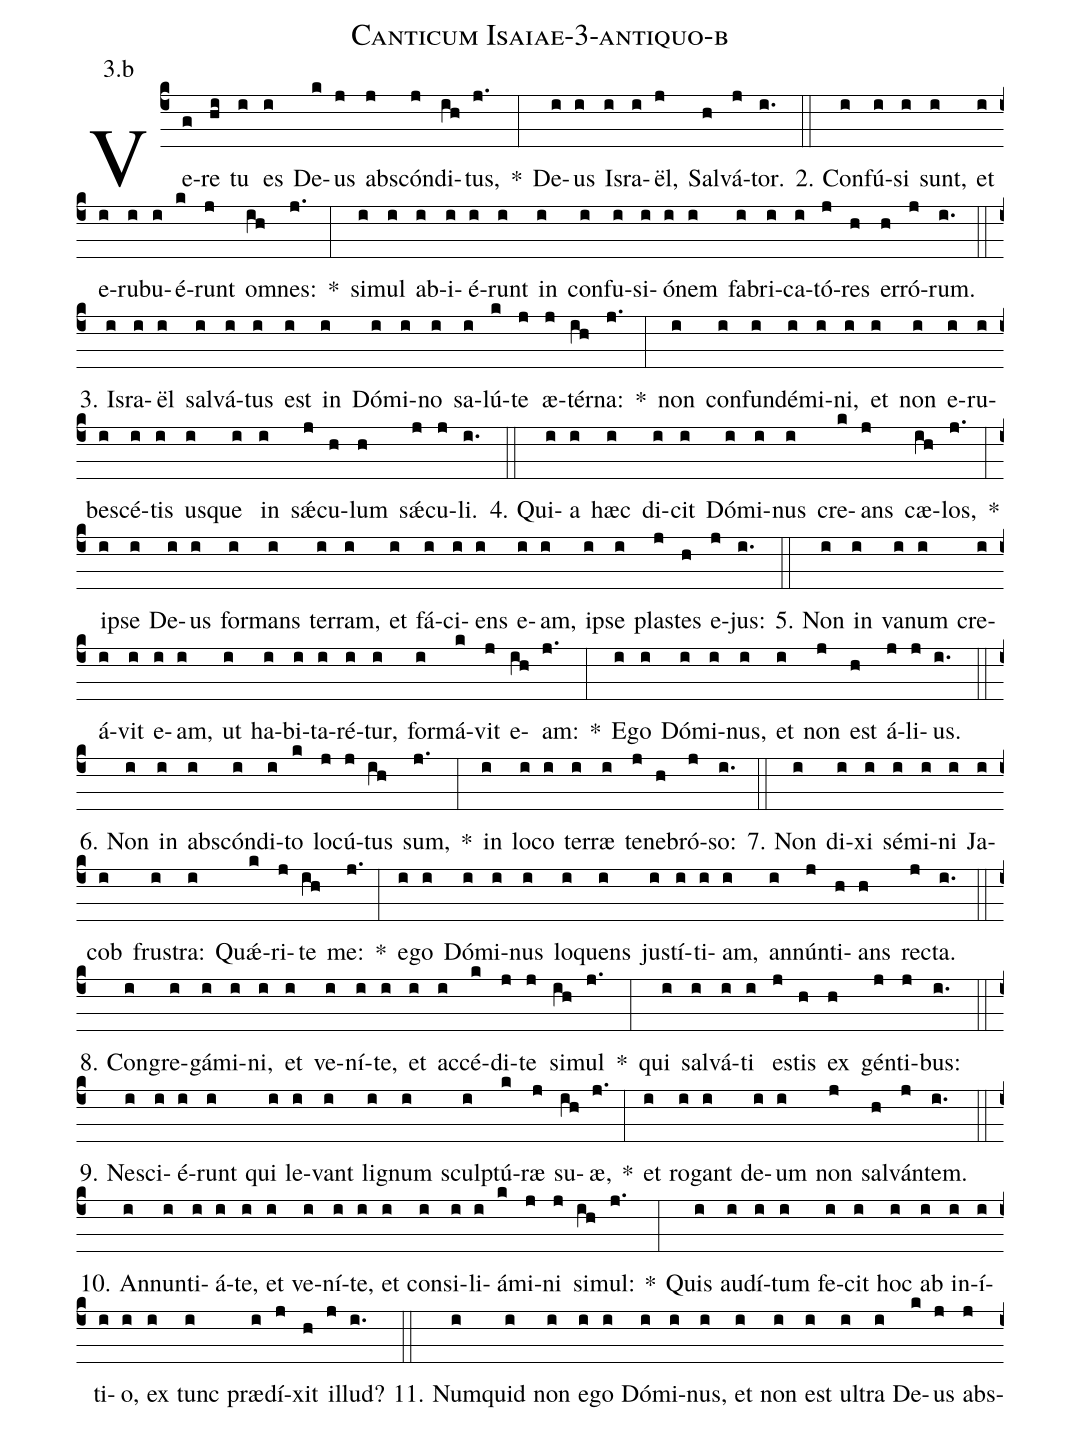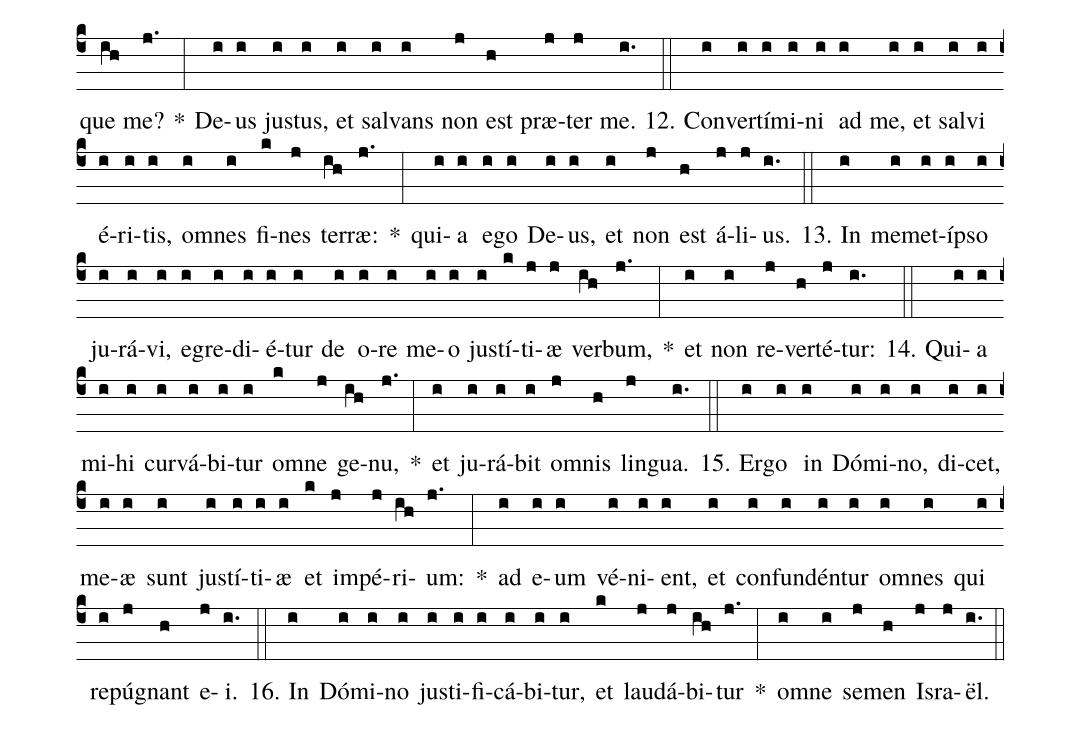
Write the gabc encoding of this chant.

name: Canticum Isaiae-3-antiquo-b;
annotation: 3.b;
%%
(c4)Ve(g)re(hi) tu(i) es(i) De(k)us(j) abs(j)cón(j)di(ih)tus,(j.) *(:) De(i)us(i) Is(i)ra(i)ël,(j) Sal(h)vá(j)tor.(i.) (::)
2. Con(i)fú(i)si(i) sunt,(i) et(i) e(i)ru(i)bu(i)é(k)runt(j) om(ih)nes:(j.) *(:) si(i)mul(i) ab(i)i(i)é(i)runt(i) in(i) con(i)fu(i)si(i)ó(i)nem(i) fa(i)bri(i)ca(i)tó(j)res(h) er(h)ró(j)rum.(i.) (::)
3. Is(i)ra(i)ël(i) sal(i)vá(i)tus(i) est(i) in(i) Dó(i)mi(i)no(i) sa(i)lú(k)te(j) æ(j)tér(ih)na:(j.) *(:) non(i) con(i)fun(i)dé(i)mi(i)ni,(i) et(i) non(i) e(i)ru(i)be(i)scé(i)tis(i) us(i)que(i) in(i) sǽ(j)cu(h)lum(h) sǽ(j)cu(j)li.(i.) (::)
4. Qui(i)a(i) hæc(i) di(i)cit(i) Dó(i)mi(i)nus(i) cre(k)ans(j) cæ(ih)los,(j.) *(:) ip(i)se(i) De(i)us(i) for(i)mans(i) ter(i)ram,(i) et(i) fá(i)ci(i)ens(i) e(i)am,(i) ip(i)se(i) plas(j)tes(h) e(j)jus:(i.) (::)
5. Non(i) in(i) va(i)num(i) cre(i)á(i)vit(i) e(i)am,(i) ut(i) ha(i)bi(i)ta(i)ré(i)tur,(i) for(i)má(k)vit(j) e(ih)am:(j.) *(:) E(i)go(i) Dó(i)mi(i)nus,(i) et(i) non(j) est(h) á(j)li(j)us.(i.) (::)
6. Non(i) in(i) abs(i)cón(i)di(i)to(k) lo(j)cú(j)tus(ih) sum,(j.) *(:) in(i) lo(i)co(i) ter(i)ræ(i) te(j)ne(h)bró(j)so:(i.) (::)
7. Non(i) di(i)xi(i) sé(i)mi(i)ni(i) Ja(i)cob(i) frus(i)tra:(i) Quǽ(k)ri(j)te(ih) me:(j.) *(:) e(i)go(i) Dó(i)mi(i)nus(i) lo(i)quens(i) jus(i)tí(i)ti(i)am,(i) an(i)nún(j)ti(h)ans(h) rec(j)ta.(i.) (::)
8. Con(i)gre(i)gá(i)mi(i)ni,(i) et(i) ve(i)ní(i)te,(i) et(i) ac(i)cé(k)di(j)te(j) si(ih)mul(j.) *(:) qui(i) sal(i)vá(i)ti(i) es(j)tis(h) ex(h) gén(j)ti(j)bus:(i.) (::)
9. Ne(i)sci(i)é(i)runt(i) qui(i) le(i)vant(i) li(i)gnum(i) sculp(i)tú(k)ræ(j) su(ih)æ,(j.) *(:) et(i) ro(i)gant(i) de(i)um(i) non(j) sal(h)ván(j)tem.(i.) (::)
10. An(i)nun(i)ti(i)á(i)te,(i) et(i) ve(i)ní(i)te,(i) et(i) con(i)si(i)li(i)á(k)mi(j)ni(j) si(ih)mul:(j.) *(:) Quis(i) au(i)dí(i)tum(i) fe(i)cit(i) hoc(i) ab(i) in(i)í(i)ti(i)o,(i) ex(i) tunc(i) præ(i)dí(j)xit(h) il(j)lud?(i.) (::)
11. Num(i)quid(i) non(i) e(i)go(i) Dó(i)mi(i)nus,(i) et(i) non(i) est(i) ul(i)tra(i) De(k)us(j) abs(j)que(ih) me?(j.) *(:) De(i)us(i) jus(i)tus,(i) et(i) sal(i)vans(i) non(j) est(h) præ(j)ter(j) me.(i.) (::)
12. Con(i)ver(i)tí(i)mi(i)ni(i) ad(i) me,(i) et(i) sal(i)vi(i) é(i)ri(i)tis,(i) om(i)nes(i) fi(k)nes(j) ter(ih)ræ:(j.) *(:) qui(i)a(i) e(i)go(i) De(i)us,(i) et(i) non(j) est(h) á(j)li(j)us.(i.) (::)
13. In(i) me(i)met(i)íp(i)so(i) ju(i)rá(i)vi,(i) e(i)gre(i)di(i)é(i)tur(i) de(i) o(i)re(i) me(i)o(i) jus(i)tí(k)ti(j)æ(j) ver(ih)bum,(j.) *(:) et(i) non(i) re(j)ver(h)té(j)tur:(i.) (::)
14. Qui(i)a(i) mi(i)hi(i) cur(i)vá(i)bi(i)tur(i) om(k)ne(j) ge(ih)nu,(j.) *(:) et(i) ju(i)rá(i)bit(i) om(j)nis(h) lin(j)gua.(i.) (::)
15. Er(i)go(i) in(i) Dó(i)mi(i)no,(i) di(i)cet,(i) me(i)æ(i) sunt(i) jus(i)tí(i)ti(i)æ(i) et(k) im(j)pé(j)ri(ih)um:(j.) *(:) ad(i) e(i)um(i) vé(i)ni(i)ent,(i) et(i) con(i)fun(i)dén(i)tur(i) om(i)nes(i) qui(i) re(i)pú(j)gnant(h) e(j)i.(i.) (::)
16. In(i) Dó(i)mi(i)no(i) jus(i)ti(i)fi(i)cá(i)bi(i)tur,(i) et(k) lau(j)dá(j)bi(ih)tur(j.) *(:) om(i)ne(i) se(j)men(h) Is(j)ra(j)ël.(i.) (::)
